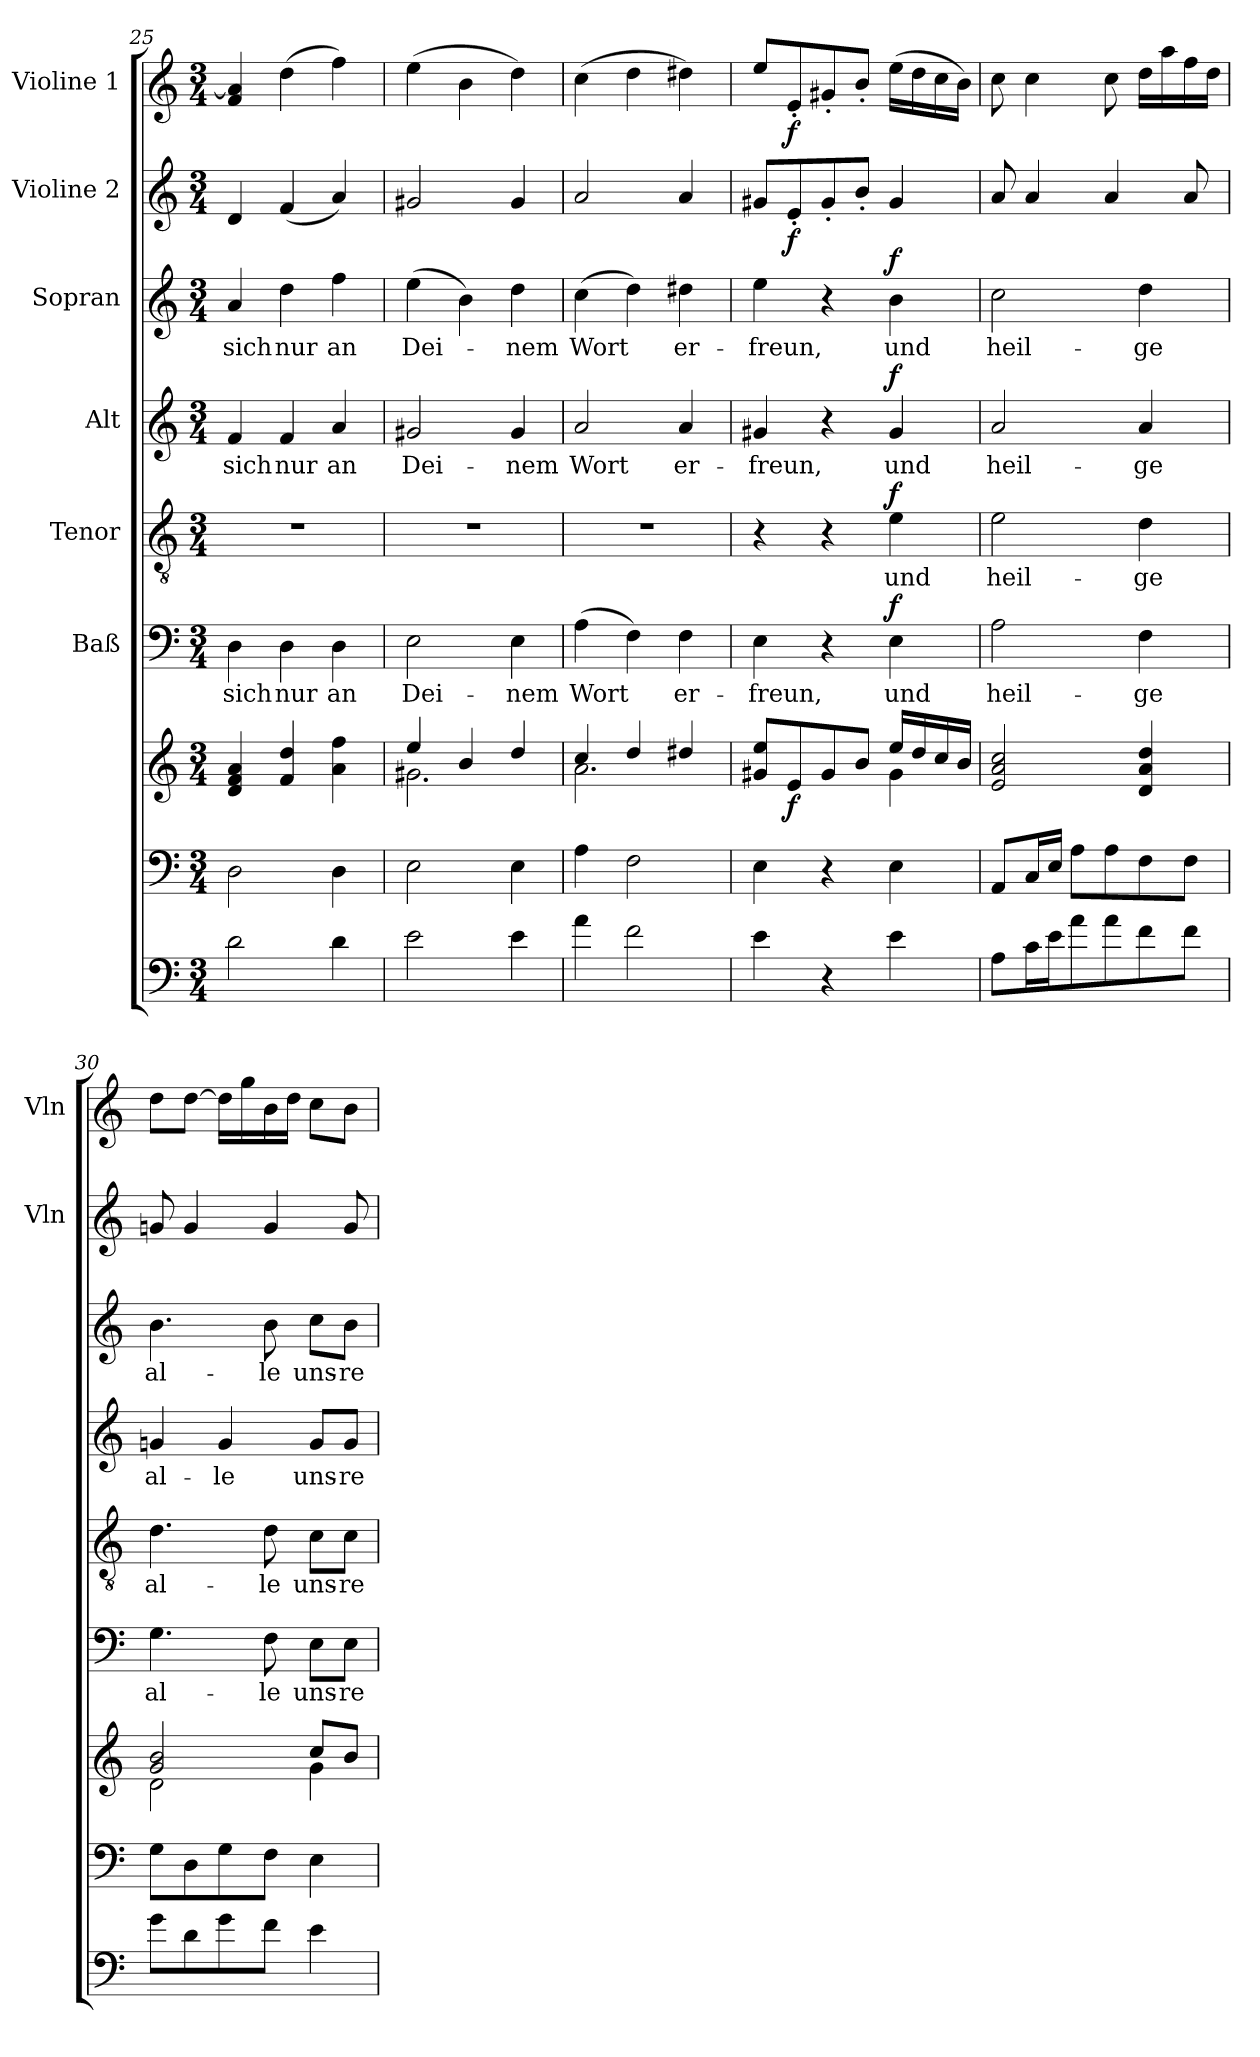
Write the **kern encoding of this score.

**kern	**kern	**kern	**dynam	**kern	**text	**dynam	**kern	**text	**dynam	**kern	**text	**dynam	**kern	**text	**dynam	**kern	**dynam	**kern	**dynam
*part8	*part7	*part7	*part7	*part6	*part6	*part6	*part5	*part5	*part5	*part4	*part4	*part4	*part3	*part3	*part3	*part2	*part2	*part1	*part1
*staff9	*staff8	*staff7	*staff7/8	*staff6	*staff6	*staff6	*staff5	*staff5	*staff5	*staff4	*staff4	*staff4	*staff3	*staff3	*staff3	*staff2	*staff2	*staff1	*staff1
*	*	*	*	*I"Baß	*	*	*I"Tenor	*	*	*I"Alt	*	*	*I"Sopran	*	*	*I"Violine 2	*	*I"Violine 1	*
*	*	*	*	*	*	*	*	*	*	*	*	*	*	*	*	*I'Vln	*	*I'Vln	*
!!LO:PB:g=z
*clefF4	*clefF4	*clefG2	*	*clefF4	*	*	*clefGv2	*	*	*clefG2	*	*	*clefG2	*	*	*clefG2	*	*clefG2	*
*ITrd7c12	*	*	*	*	*	*	*	*	*	*	*	*	*	*	*	*	*	*	*
*k[]	*k[]	*k[]	*	*k[]	*	*	*k[]	*	*	*k[]	*	*	*k[]	*	*	*k[]	*	*k[]	*
*C:	*C:	*C:	*	*C:	*	*	*C:	*	*	*C:	*	*	*C:	*	*	*C:	*	*C:	*
*M3/4	*M3/4	*M3/4	*	*M3/4	*	*	*M3/4	*	*	*M3/4	*	*	*M3/4	*	*	*M3/4	*	*M3/4	*
=25	=25	=25	=25	=25	=25	=25	=25	=25	=25	=25	=25	=25	=25	=25	=25	=25	=25	=25	=25
!	!	!	!	!	!LO:LY:b	!	!	!	!	!	!LO:LY:b	!	!	!LO:LY:b	!	!	!	!	!
2D\	2D\	4d/ 4f/ 4a/	.	4D\	sich	.	2.r	.	.	4f/	sich	.	4a/	sich	.	4d/	.	4f/ 4a/]	.
!	!	!	!	!	!LO:LY:b	!	!	!	!	!	!LO:LY:b	!	!	!LO:LY:b	!	!	!	!	!
.	.	4f/ 4dd/	.	4D\	nur	.	.	.	.	4f/	nur	.	4dd\	nur	.	(<4f/	.	(>4dd\	.
!	!	!	!	!	!LO:LY:b	!	!	!	!	!	!LO:LY:b	!	!	!LO:LY:b	!	!	!	!	!
4D\	4D\	4a\ 4ff\	.	4D\	an	.	.	.	.	4a/	an	.	4ff\	an	.	4a/)	.	4ff\)	.
=26	=26	=26	=26	=26	=26	=26	=26	=26	=26	=26	=26	=26	=26	=26	=26	=26	=26	=26	=26
*	*	*^	*	*	*	*	*	*	*	*	*	*	*	*	*	*	*	*	*
!	!	!	!	!	!	!LO:LY:b	!	!	!	!	!	!LO:LY:b	!	!	!LO:LY:b	!	!	!	!	!
2E\	2E\	4ee/	2.g#X\	.	2E\	Dei-	.	2.r	.	.	2g#X/	Dei-	.	(>4ee\	Dei-	.	2g#X/	.	(>4ee\	.
.	.	4b/	.	.	.	.	.	.	.	.	.	.	.	4b\)	.	.	.	.	4b\	.
!	!	!	!	!	!	!LO:LY:b	!	!	!	!	!	!LO:LY:b	!	!	!LO:LY:b	!	!	!	!	!
4E\	4E\	4dd/	.	.	4E\	-nem	.	.	.	.	4g#/	-nem	.	4dd\	-nem	.	4g#/	.	4dd\)	.
=27	=27	=27	=27	=27	=27	=27	=27	=27	=27	=27	=27	=27	=27	=27	=27	=27	=27	=27	=27	=27
!	!	!	!	!	!	!LO:LY:b	!	!	!	!	!	!LO:LY:b	!	!	!LO:LY:b	!	!	!	!	!
4A\	4A\	4cc/	2.a\	.	(>4A\	Wort	.	2.r	.	.	2a/	Wort	.	(>4cc\	Wort	.	2a/	.	(>4cc\	.
2F\	2F\	4dd/	.	.	4F\)	.	.	.	.	.	.	.	.	4dd\)	.	.	.	.	4dd\	.
!	!	!	!	!	!	!LO:LY:b	!	!	!	!	!	!LO:LY:b	!	!	!LO:LY:b	!	!	!	!	!
.	.	4dd#X/	.	.	4F\	er-	.	.	.	.	4a/	er-	.	4dd#X\	er-	.	4a/	.	4dd#X\)	.
=28	=28	=28	=28	=28	=28	=28	=28	=28	=28	=28	=28	=28	=28	=28	=28	=28	=28	=28	=28	=28
!	!	!	!	!	!	!LO:LY:b	!	!	!	!	!	!LO:LY:b	!	!	!LO:LY:b	!	!	!	!	!
4E\	4E\	8g#X/ 8ee/L	2ryy	.	4E\	-freun,	.	4r	.	.	4g#X/	-freun,	.	4ee\	-freun,	.	8g#X/L	.	8ee/L	.
!	!	!	!	!LO:DY:b	!	!	!	!	!	!	!	!	!	!	!	!	!	!LO:DY:b	!	!LO:DY:b
.	.	8e/	.	f	.	.	.	.	.	.	.	.	.	.	.	.	8e'</	f	8e'</	f
4r	4r	8g#/	.	.	4r	.	.	4r	.	.	4r	.	.	4r	.	.	8g#'</	.	8g#X'</	.
.	.	8b/J	.	.	.	.	.	.	.	.	.	.	.	.	.	.	8b'</J	.	8b'</J	.
!	!	!	!	!	!	!LO:LY:b	!LO:DY:a	!	!LO:LY:b	!LO:DY:a	!	!LO:LY:b	!LO:DY:a	!	!LO:LY:b	!LO:DY:a	!	!	!	!
4E\	4E\	16ee/LL	4g#\	.	4E\	und	f	4e\	und	f	4g#/	und	f	4b\	und	f	4g#/	.	(>16ee\LL	.
.	.	16dd/	.	.	.	.	.	.	.	.	.	.	.	.	.	.	.	.	16dd\	.
.	.	16cc/	.	.	.	.	.	.	.	.	.	.	.	.	.	.	.	.	16cc\	.
.	.	16b/JJ	.	.	.	.	.	.	.	.	.	.	.	.	.	.	.	.	16b\JJ)	.
*	*	*v	*v	*	*	*	*	*	*	*	*	*	*	*	*	*	*	*	*	*
=29	=29	=29	=29	=29	=29	=29	=29	=29	=29	=29	=29	=29	=29	=29	=29	=29	=29	=29	=29
!	!	!	!	!	!LO:LY:b	!	!	!LO:LY:b	!	!	!LO:LY:b	!	!	!LO:LY:b	!	!	!	!	!
8AA\L	8AA/L	2e/ 2a/ 2cc/	.	2A\	heil-	.	2e\	heil-	.	2a/	heil-	.	2cc\	heil-	.	8a/	.	8cc\	.
16C\L	16C/L	.	.	.	.	.	.	.	.	.	.	.	.	.	.	4a/	.	4cc\	.
16E\J	16E/JJ	.	.	.	.	.	.	.	.	.	.	.	.	.	.	.	.	.	.
8A\	8A\L	.	.	.	.	.	.	.	.	.	.	.	.	.	.	.	.	.	.
8A\	8A\	.	.	.	.	.	.	.	.	.	.	.	.	.	.	4a/	.	8cc\	.
!	!	!	!	!	!LO:LY:b	!	!	!LO:LY:b	!	!	!LO:LY:b	!	!	!LO:LY:b	!	!	!	!	!
8F\	8F\	4d/ 4a/ 4dd/	.	4F\	-ge	.	4d\	-ge	.	4a/	-ge	.	4dd\	-ge	.	.	.	16dd\LL	.
.	.	.	.	.	.	.	.	.	.	.	.	.	.	.	.	.	.	16aa\	.
8F\J	8F\J	.	.	.	.	.	.	.	.	.	.	.	.	.	.	8a/	.	16ff\	.
.	.	.	.	.	.	.	.	.	.	.	.	.	.	.	.	.	.	16dd\JJ	.
!!LO:PB:g=z
=30	=30	=30	=30	=30	=30	=30	=30	=30	=30	=30	=30	=30	=30	=30	=30	=30	=30	=30	=30
*	*	*^	*	*	*	*	*	*	*	*	*	*	*	*	*	*	*	*	*
!	!	!	!	!	!	!LO:LY:b	!	!	!LO:LY:b	!	!	!LO:LY:b	!	!	!LO:LY:b	!	!	!	!	!
8G\L	8G\L	2g/ 2b/	2d\	.	4.G\	al-	.	4.d\	al-	.	4gn/	al-	.	4.b\	al-	.	8gn/	.	8dd\L	.
8D\	8D\	.	.	.	.	.	.	.	.	.	.	.	.	.	.	.	4g/	.	[8dd\J	.
!	!	!	!	!	!	!	!	!	!	!	!	!LO:LY:b	!	!	!	!	!	!	!	!
8G\	8G\	.	.	.	.	.	.	.	.	.	4g/	-le	.	.	.	.	.	.	16dd\LL]	.
.	.	.	.	.	.	.	.	.	.	.	.	.	.	.	.	.	.	.	16gg\	.
!	!	!	!	!	!	!LO:LY:b	!	!	!LO:LY:b	!	!	!	!	!	!LO:LY:b	!	!	!	!	!
8F\J	8F\J	.	.	.	8F\	-le	.	8d\	-le	.	.	.	.	8b\	-le	.	4g/	.	16b\	.
.	.	.	.	.	.	.	.	.	.	.	.	.	.	.	.	.	.	.	16dd\JJ	.
!	!	!	!	!	!	!LO:LY:b	!	!	!LO:LY:b	!	!	!LO:LY:b	!	!	!LO:LY:b	!	!	!	!	!
4E\	4E\	8cc/L	4g\	.	8E\L	uns-	.	8c\L	uns-	.	8g/L	uns-	.	8cc\L	uns-	.	.	.	8cc\L	.
!	!	!	!	!	!	!LO:LY:b	!	!	!LO:LY:b	!	!	!LO:LY:b	!	!	!LO:LY:b	!	!	!	!	!
.	.	8b/J	.	.	8E\J	-re	.	8c\J	-re	.	8g/J	-re	.	8b\J	-re	.	8g/	.	8b\J	.
*	*	*v	*v	*	*	*	*	*	*	*	*	*	*	*	*	*	*	*	*	*
=	=	=	=	=	=	=	=	=	=	=	=	=	=	=	=	=	=	=	=
*-	*-	*-	*-	*-	*-	*-	*-	*-	*-	*-	*-	*-	*-	*-	*-	*-	*-	*-	*-
